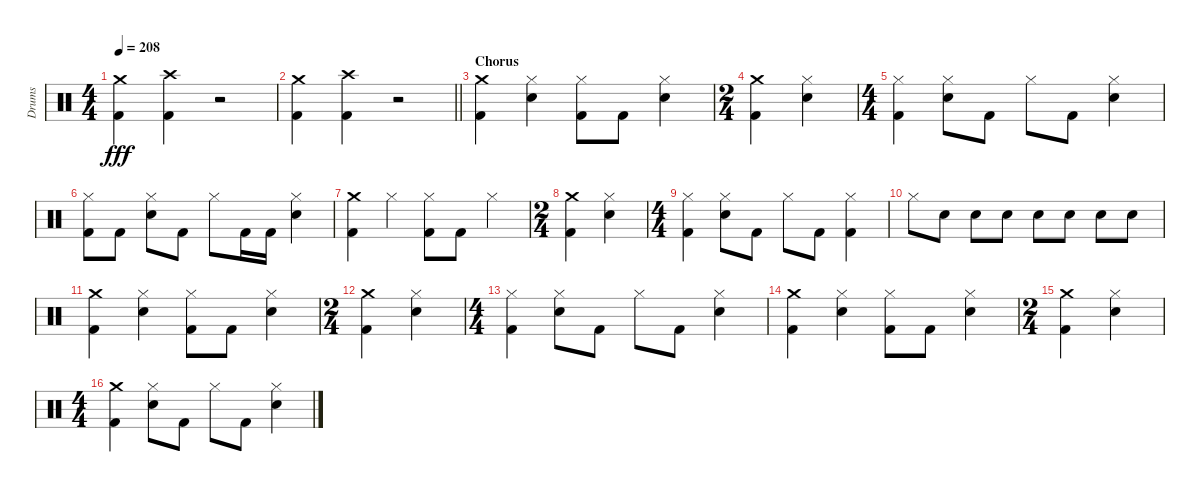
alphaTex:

\track ("Drums" "Drums") {instrument percussion}
\staff {score}
\articulation defaults
\ts (4 4)
\tempo 208
\clef neutral
\ks c
("Kick (hit) 2" "Crash medium (hit)").4{dy fff} ("Kick (hit) 2" "Crash high (hit)").4 r.2 |
\barLineRight lightlight
("Kick (hit) 2" "Crash medium (hit)").4 ("Kick (hit) 2" "Crash high (hit)").4 r.2 |
\section ("" "Chorus")
("Kick (hit) 2" "Crash medium (hit)").4 ("Snare (hit) 2" "Hi-Hat (closed)").4 ("Kick (hit) 2" "Hi-Hat (closed)").8 "Kick (hit) 2".8 ("Snare (hit) 2" "Hi-Hat (closed)").4 |
\ts (2 4)
("Kick (hit) 2" "Crash medium (hit)").4 ("Hi-Hat (closed)" "Snare (hit) 2").4 |
\ts (4 4)
("Kick (hit) 2" "Hi-Hat (closed)").4 ("Snare (hit) 2" "Hi-Hat (closed)").8 "Kick (hit) 2".8 "Hi-Hat (closed)".8 "Kick (hit) 2".8 ("Snare (hit) 2" "Hi-Hat (closed)").4 |
("Kick (hit) 2" "Hi-Hat (closed)").8 "Kick (hit) 2".8 ("Hi-Hat (closed)" "Snare (hit) 2").8 "Kick (hit) 2".8 "Hi-Hat (closed)".8 "Kick (hit) 2".16 "Kick (hit) 2".16 ("Snare (hit) 2" "Hi-Hat (closed)").4 |
("Kick (hit) 2" "Crash medium (hit)").4 "Hi-Hat (closed)".4 ("Hi-Hat (closed)" "Kick (hit) 2").8 "Kick (hit) 2".8 "Hi-Hat (closed)".4 |
\ts (2 4)
("Kick (hit) 2" "Crash medium (hit)").4 ("Snare (hit) 2" "Hi-Hat (closed)").4 |
\ts (4 4)
("Kick (hit) 2" "Hi-Hat (closed)").4 ("Snare (hit) 2" "Hi-Hat (closed)").8 "Kick (hit) 2".8 "Hi-Hat (closed)".8 "Kick (hit) 2".8 ("Kick (hit) 2" "Hi-Hat (closed)").4 |
"Hi-Hat (closed)".8 "Snare (hit) 2".8 "Snare (hit) 2".8 "Snare (hit) 2".8 "Snare (hit) 2".8 "Snare (hit) 2".8 "Snare (hit) 2".8 "Snare (hit) 2".8 |
("Crash medium (hit)" "Kick (hit) 2").4 ("Hi-Hat (closed)" "Snare (hit) 2").4 ("Hi-Hat (closed)" "Kick (hit) 2").8 "Kick (hit) 2".8 ("Snare (hit) 2" "Hi-Hat (closed)").4 |
\ts (2 4)
("Kick (hit) 2" "Crash medium (hit)").4 ("Snare (hit) 2" "Hi-Hat (closed)").4 |
\ts (4 4)
("Hi-Hat (closed)" "Kick (hit) 2").4 ("Snare (hit) 2" "Hi-Hat (closed)").8 "Kick (hit) 2".8 "Hi-Hat (closed)".8 "Kick (hit) 2".8 ("Snare (hit) 2" "Hi-Hat (closed)").4 |
("Kick (hit) 2" "Crash medium (hit)").4 ("Snare (hit) 2" "Hi-Hat (closed)").4 ("Kick (hit) 2" "Hi-Hat (closed)").8 "Kick (hit) 2".8 ("Hi-Hat (closed)" "Snare (hit) 2").4 |
\ts (2 4)
("Kick (hit) 2" "Crash medium (hit)").4 ("Snare (hit) 2" "Hi-Hat (closed)").4 |
\ts (4 4)
("Kick (hit) 2" "Crash medium (hit)").4 ("Snare (hit) 2" "Hi-Hat (closed)").8 "Kick (hit) 2".8 "Hi-Hat (closed)".8 "Kick (hit) 2".8 ("Hi-Hat (closed)" "Snare (hit) 2").4
